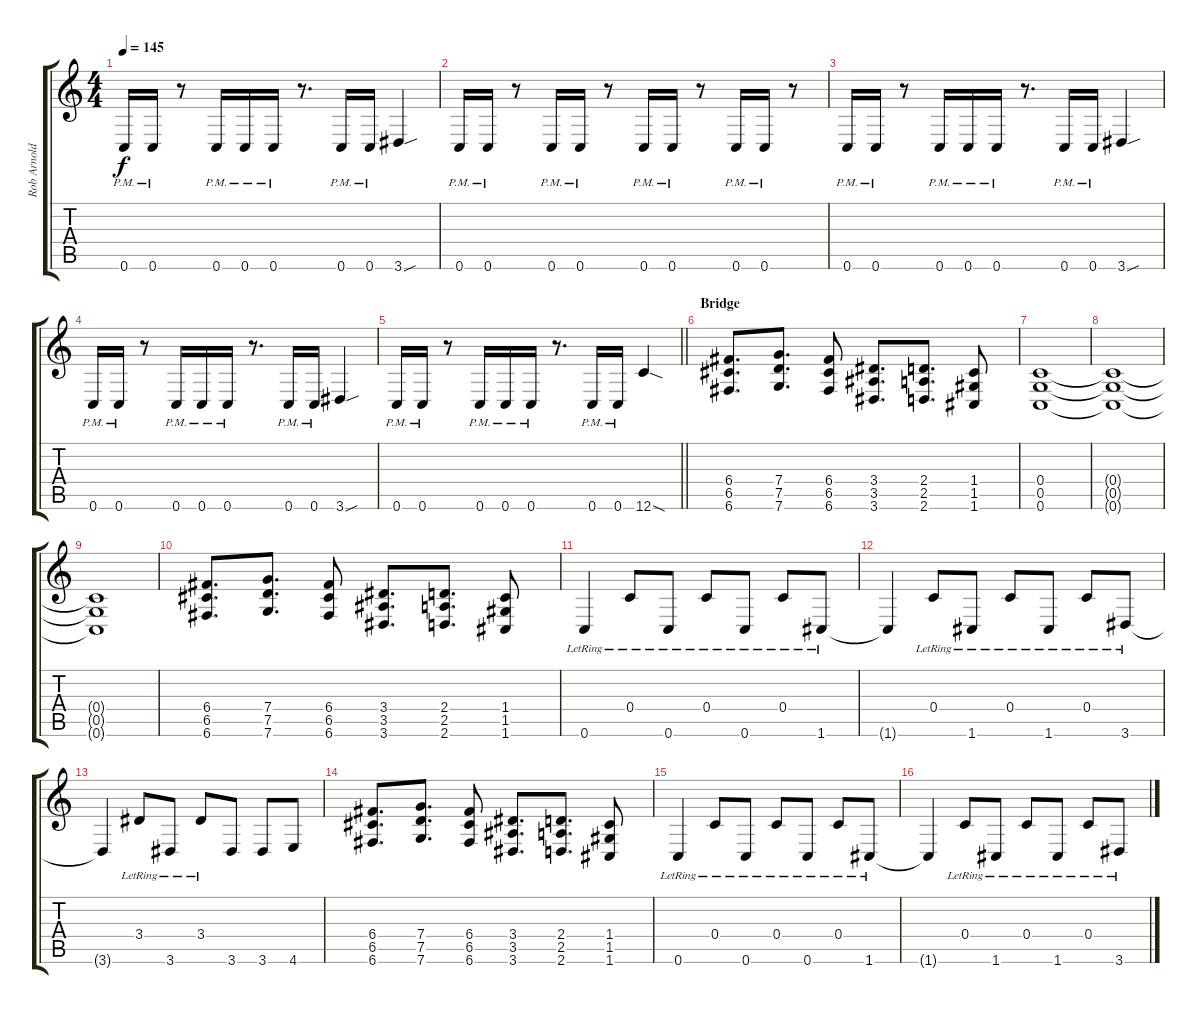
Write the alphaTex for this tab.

\track ("Rob Arnold" "Rob Arnold") {instrument overdrivenguitar}
\staff {score tabs}
\tuning (D4 A3 F3 C3 G2 C2) {hide}
\ts (4 4)
\tempo 145
\clef g2
\ks c
0.6{pm}.16{dy f} 0.6{pm}.16 r.8 0.6{pm}.16 0.6{pm}.16 0.6{pm}.16 r.8{d} 0.6{pm}.16 0.6{pm}.16 3.6{sou}.4 |
0.6{pm}.16 0.6{pm}.16 r.8 0.6{pm}.16 0.6{pm}.16 r.8 0.6{pm}.16 0.6{pm}.16 r.8 0.6{pm}.16 0.6{pm}.16 r.8 |
0.6{pm}.16 0.6{pm}.16 r.8 0.6{pm}.16 0.6{pm}.16 0.6{pm}.16 r.8{d} 0.6{pm}.16 0.6{pm}.16 3.6{sou}.4 |
0.6{pm}.16 0.6{pm}.16 r.8 0.6{pm}.16 0.6{pm}.16 0.6{pm}.16 r.8{d} 0.6{pm}.16 0.6{pm}.16 3.6{sou}.4 |
\barLineRight lightlight
0.6{pm}.16 0.6{pm}.16 r.8 0.6{pm}.16 0.6{pm}.16 0.6{pm}.16 r.8{d} 0.6{pm}.16 0.6{pm}.16 12.6{sod}.4 |
\section ("" "Bridge")
(6.4 6.5 6.6).8{d} (7.4 7.5 7.6).8{d} (6.4 6.5 6.6).8 (3.4 3.5 3.6).8{d} (2.4 2.5 2.6).8{d} (1.4 1.5 1.6).8 |
(0.4 0.5 0.6).1 |
(0.4{t} 0.5{t} 0.6{t}).1 |
(0.4{t} 0.5{t} 0.6{t}).1 |
(6.4 6.5 6.6).8{d} (7.4 7.5 7.6).8{d} (6.4 6.5 6.6).8 (3.4 3.5 3.6).8{d} (2.4 2.5 2.6).8{d} (1.4 1.5 1.6).8 |
0.6{lr}.4 0.4{lr}.8 0.6{lr}.8 0.4{lr}.8 0.6{lr}.8 0.4{lr}.8 1.6{lr}.8 |
1.6{t}.4 0.4{lr}.8 1.6{lr}.8 0.4{lr}.8 1.6{lr}.8 0.4{lr}.8 3.6{lr}.8 |
3.6{t}.4 3.4{lr}.8 3.6{lr}.8 3.4{lr}.8 3.6.8 3.6.8 4.6.8 |
(6.4 6.5 6.6).8{d} (7.4 7.5 7.6).8{d} (6.4 6.5 6.6).8 (3.4 3.5 3.6).8{d} (2.4 2.5 2.6).8{d} (1.4 1.5 1.6).8 |
0.6{lr}.4 0.4{lr}.8 0.6{lr}.8 0.4{lr}.8 0.6{lr}.8 0.4{lr}.8 1.6{lr}.8 |
1.6{t}.4 0.4{lr}.8 1.6{lr}.8 0.4{lr}.8 1.6{lr}.8 0.4{lr}.8 3.6{lr}.8
